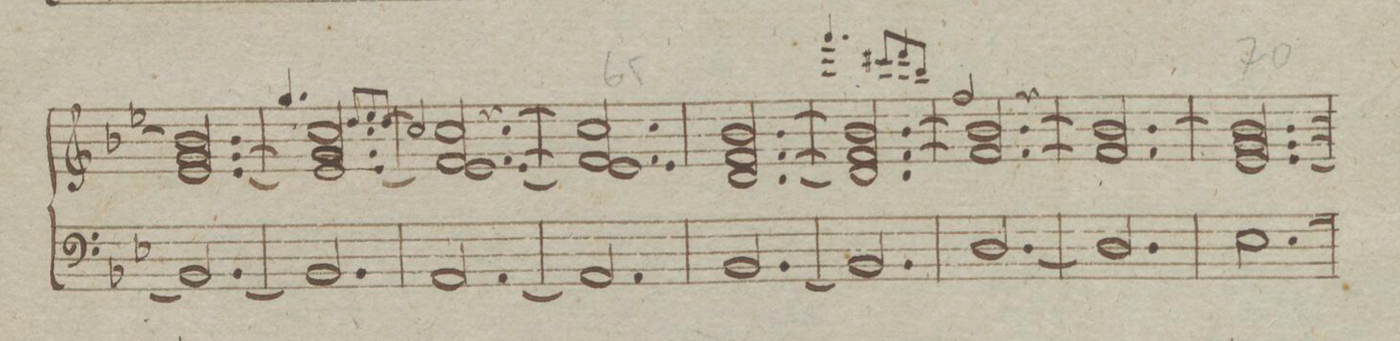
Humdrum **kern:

**kern	**dynam
*I"Organo	*
*clefF4	*
*k[b-e-]	*
*M3/4	*
2.BB-/_	.
=63	=63
2.BB-/]	.
=64	=64
[2.AA/	.
=65	=65
2.AA/]	.
=66	=66
[2.BB-/	.
=67	=67
2.BB-/]	.
=68	=68
[2.D/	.
=69	=69
2.D/]	.
=70	=70
[2.E-\	.
=71	=71
*-	*-
